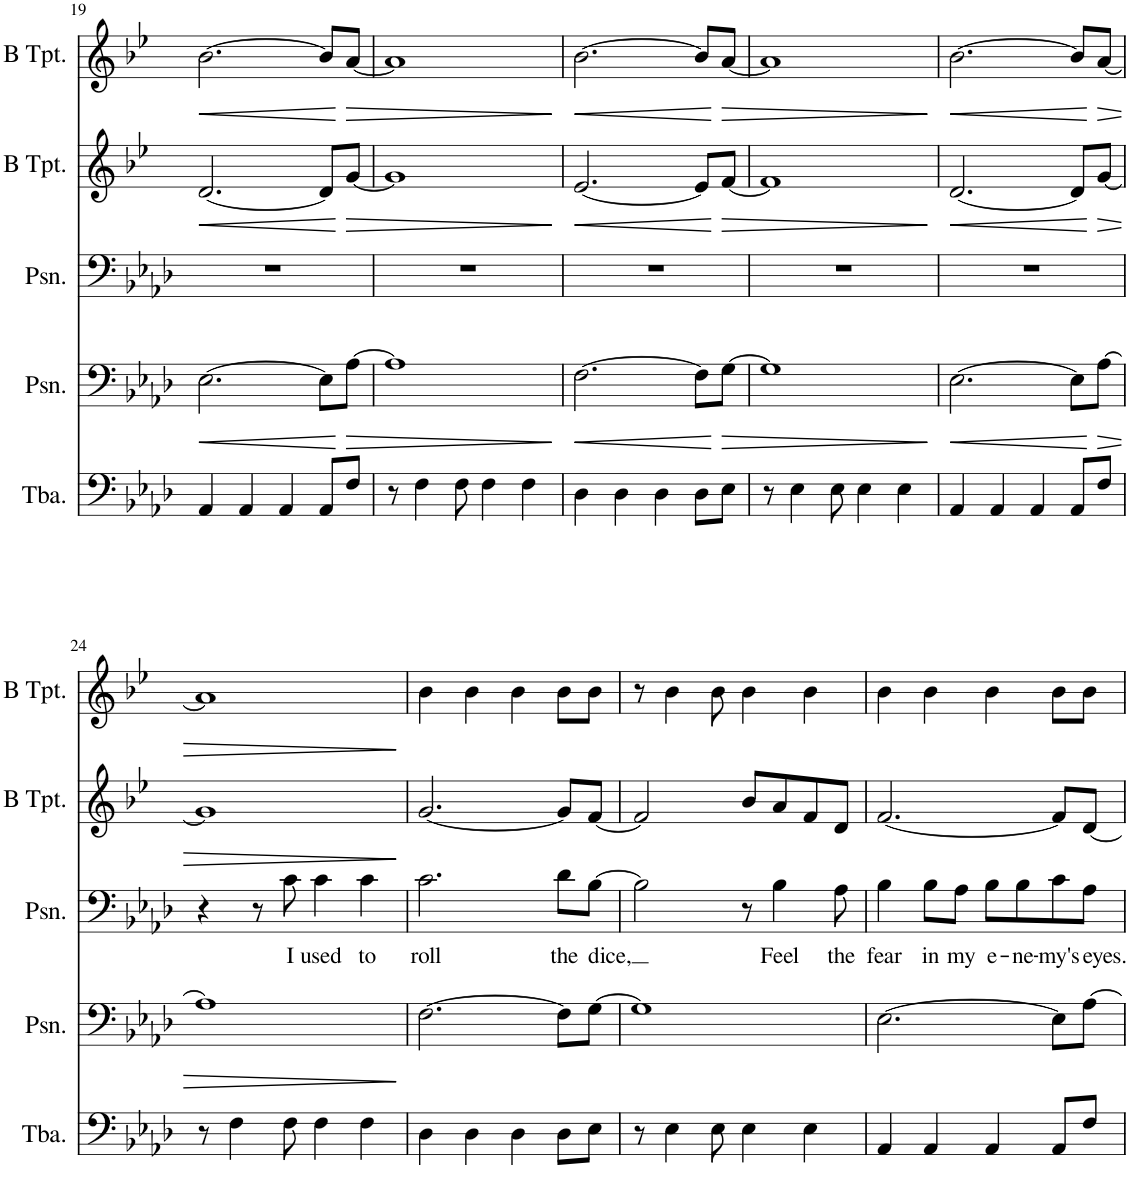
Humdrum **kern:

**kern	**kern	**dynam	**kern	**text	**kern	**dynam	**kern	**dynam
*part5	*part4	*part4	*part3	*part3	*part2	*part2	*part1	*part1
*staff5	*staff4	*staff4	*staff3	*staff3	*staff2	*staff2	*staff1	*staff1
*I"Tuba	*I"Posaune	*	*I"Posaune	*	*I"Trompete in B	*	*I"Trompete in B	*
*I'Tba.	*I'Psn.	*	*I'Psn.	*	*	*	*	*
!!LO:PB:g=z
*clefF4	*clefF4	*	*clefF4	*	*clefG2	*	*clefG2	*
*	*	*	*	*	*Trd1c2	*	*Trd1c2	*
*k[b-e-a-d-]	*k[b-e-a-d-]	*	*k[b-e-a-d-]	*	*k[b-e-]	*	*k[b-e-]	*
*M4/4	*M4/4	*	*M4/4	*	*M4/4	*	*M4/4	*
=19	=19	=19	=19	=19	=19	=19	=19	=19
!	!	!LO:HP:b	!	!	!	!LO:HP:b	!	!LO:HP:b
4AA-/	[2.E-\	<	1r	.	[2.d/	<	[2.b-\	<
4AA-/	.	.	.	.	.	.	.	.
4AA-/	.	.	.	.	.	.	.	.
8AA-/L	8E-\L]	.	.	.	8d/L]	.	8b-/L]	.
!	!	!LO:HP:n=1:b	!	!	!	!LO:HP:n=1:b	!	!LO:HP:n=1:b
8F/J	[8A-\J	[ >	.	.	[8g/J	[ >	[8a/J	[ >
=20	=20	=20	=20	=20	=20	=20	=20	=20
8r	1A-]	.	1r	.	1g]	.	1a]	.
4F\	.	.	.	.	.	.	.	.
8F\	.	.	.	.	.	.	.	.
4F\	.	.	.	.	.	.	.	.
4F\	.	.	.	.	.	.	.	.
.	.	]	.	.	.	]	.	]
=21	=21	=21	=21	=21	=21	=21	=21	=21
!	!	!LO:HP:b	!	!	!	!LO:HP:b	!	!LO:HP:b
4D-\	[2.F\	<	1r	.	[2.e-/	<	[2.b-\	<
4D-\	.	.	.	.	.	.	.	.
4D-\	.	.	.	.	.	.	.	.
8D-\L	8F\L]	.	.	.	8e-/L]	.	8b-/L]	.
!	!	!LO:HP:n=1:b	!	!	!	!LO:HP:n=1:b	!	!LO:HP:n=1:b
8E-\J	[8G\J	[ >	.	.	[8f/J	[ >	[8a/J	[ >
=22	=22	=22	=22	=22	=22	=22	=22	=22
8r	1G]	.	1r	.	1f]	.	1a]	.
4E-\	.	.	.	.	.	.	.	.
8E-\	.	.	.	.	.	.	.	.
4E-\	.	.	.	.	.	.	.	.
4E-\	.	.	.	.	.	.	.	.
.	.	]	.	.	.	]	.	]
=23	=23	=23	=23	=23	=23	=23	=23	=23
!	!	!LO:HP:b	!	!	!	!LO:HP:b	!	!LO:HP:b
4AA-/	[2.E-\	<	1r	.	[2.d/	<	[2.b-\	<
4AA-/	.	.	.	.	.	.	.	.
4AA-/	.	.	.	.	.	.	.	.
8AA-/L	8E-\L]	.	.	.	8d/L]	.	8b-/L]	.
!	!	!LO:HP:n=1:b	!	!	!	!LO:HP:n=1:b	!	!LO:HP:n=1:b
8F/J	[8A-\J	[ >	.	.	[8g/J	[ >	[8a/J	[ >
!!LO:LB:g=z
=24	=24	=24	=24	=24	=24	=24	=24	=24
8r	1A-]	.	4r	.	1g]	.	1a]	.
4F\	.	.	.	.	.	.	.	.
.	.	.	8r	.	.	.	.	.
!	!	!	!	!LO:LY:b	!	!	!	!
8F\	.	.	8c\	I	.	.	.	.
!	!	!	!	!LO:LY:b	!	!	!	!
4F\	.	.	4c\	used	.	.	.	.
!	!	!	!	!LO:LY:b	!	!	!	!
4F\	.	.	4c\	to	.	.	.	.
.	.	]	.	.	.	]	.	]
=25	=25	=25	=25	=25	=25	=25	=25	=25
!	!	!	!	!LO:LY:b	!	!	!	!
4D-\	[2.F\	.	2.c\	roll	[2.g/	.	4b-\	.
4D-\	.	.	.	.	.	.	4b-\	.
4D-\	.	.	.	.	.	.	4b-\	.
!	!	!	!	!LO:LY:b	!	!	!	!
8D-\L	8F\L]	.	8d-\L	the	8g/L]	.	8b-\L	.
!	!	!	!	!LO:LY:b	!	!	!	!
8E-\J	[8G\J	.	[8B-\J	dice,	[8f/J	.	8b-\J	.
=26	=26	=26	=26	=26	=26	=26	=26	=26
8r	1G]	.	2B-\]	.	2f/]	.	8r	.
4E-\	.	.	.	.	.	.	4b-\	.
8E-\	.	.	.	.	.	.	8b-\	.
4E-\	.	.	8r	.	8b-/L	.	4b-\	.
!	!	!	!	!LO:LY:b	!	!	!	!
.	.	.	4B-\	Feel	8a/	.	.	.
4E-\	.	.	.	.	8f/	.	4b-\	.
!	!	!	!	!LO:LY:b	!	!	!	!
.	.	.	8A-\	the	8d/J	.	.	.
=27	=27	=27	=27	=27	=27	=27	=27	=27
!	!	!	!	!LO:LY:b	!	!	!	!
4AA-/	[2.E-\	.	4B-\	fear	[2.f/	.	4b-\	.
!	!	!	!	!LO:LY:b	!	!	!	!
4AA-/	.	.	8B-\L	in	.	.	4b-\	.
!	!	!	!	!LO:LY:b	!	!	!	!
.	.	.	8A-\J	my	.	.	.	.
!	!	!	!	!LO:LY:b	!	!	!	!
4AA-/	.	.	8B-\L	e-	.	.	4b-\	.
!	!	!	!	!LO:LY:b	!	!	!	!
.	.	.	8B-\	-ne-	.	.	.	.
!	!	!	!	!LO:LY:b	!	!	!	!
8AA-/L	8E-\L]	.	8c\	-my's	8f/L]	.	8b-\L	.
!	!	!	!	!LO:LY:b	!	!	!	!
8F/J	[8A-\J	.	8A-\J	eyes.	[8d/J	.	8b-\J	.
=	=	=	=	=	=	=	=	=
*-	*-	*-	*-	*-	*-	*-	*-	*-
